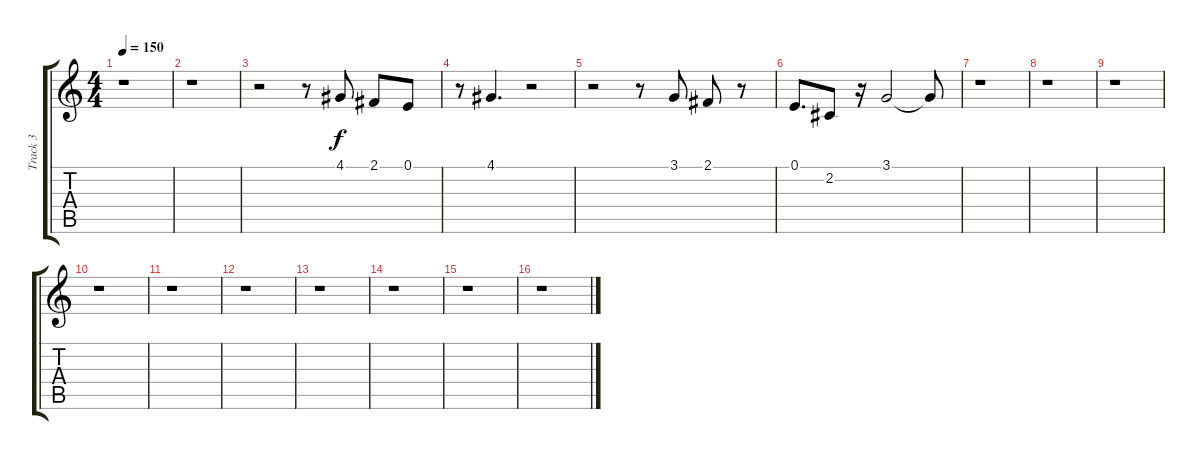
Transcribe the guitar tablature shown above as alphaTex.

\track ("Track 3" "Track 3") {instrument lead1square}
\staff {score tabs}
\tuning (E4 B3 G3 D3 A2 E2) {hide}
\ts (4 4)
\tempo 150
\clef g2
\ks c
r.1{dy f} |
r.1 |
r.2 r.8 4.1.8 2.1.8 0.1.8 |
r.8 4.1.4{d} r.2 |
r.2 r.8 3.1.8 2.1.8 r.8 |
0.1.8{d} 2.2.8 r.16 3.1.2 3.1{t}.8 |
r.1 |
r.1 |
r.1 |
r.1 |
r.1 |
r.1 |
r.1 |
r.1 |
r.1 |
r.1
